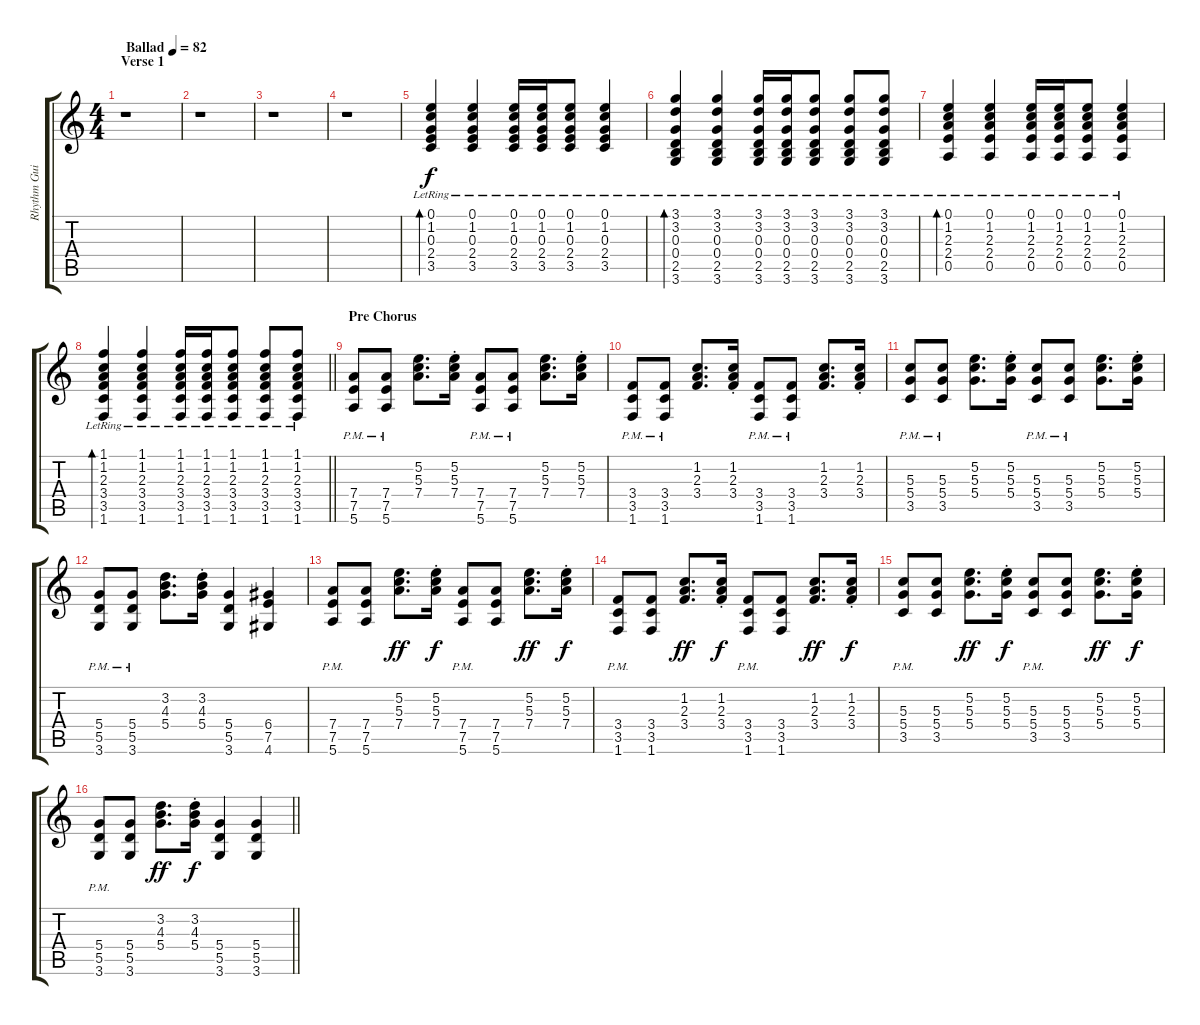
\track ("Rhythm Guitar" "Rhythm Gui") {instrument acousticguitarsteel}
\staff {score tabs}
\tuning (E4 B3 G3 D3 A2 E2) {hide}
\ts (4 4)
\section ("" "Verse 1")
\tempo (82 "Ballad")
\clef g2
\ks c
r.1{dy f instrument acousticguitarsteel} |
r.1 |
r.1 |
r.1 |
(0.1{lr} 1.2{lr} 0.3{lr} 2.4{lr} 3.5{lr}).4{bd 60} (0.1{lr} 1.2{lr} 0.3{lr} 2.4{lr} 3.5{lr}).4 (0.1{lr} 1.2{lr} 0.3{lr} 2.4{lr} 3.5{lr}).16 (0.1{lr} 1.2{lr} 0.3{lr} 2.4{lr} 3.5{lr}).16 (0.1{lr} 1.2{lr} 0.3{lr} 2.4{lr} 3.5{lr}).8 (0.1{lr} 1.2{lr} 0.3{lr} 2.4{lr} 3.5{lr}).4 |
(3.1{lr} 3.2{lr} 0.3{lr} 0.4{lr} 2.5{lr} 3.6{lr}).4{bd 60} (3.1{lr} 3.2{lr} 0.3{lr} 0.4{lr} 2.5{lr} 3.6{lr}).4 (3.1{lr} 3.2{lr} 0.3{lr} 0.4{lr} 2.5{lr} 3.6{lr}).16 (3.1{lr} 3.2{lr} 0.3{lr} 0.4{lr} 2.5{lr} 3.6{lr}).16 (3.1{lr} 3.2{lr} 0.3{lr} 0.4{lr} 2.5{lr} 3.6{lr}).8 (3.1{lr} 3.2{lr} 0.3{lr} 0.4{lr} 2.5{lr} 3.6{lr}).8 (3.1{lr} 3.2{lr} 0.3{lr} 0.4{lr} 2.5{lr} 3.6{lr}).8 |
(0.1{lr} 1.2{lr} 2.3{lr} 2.4{lr} 0.5{lr}).4{bd 60} (0.1{lr} 1.2{lr} 2.3{lr} 2.4{lr} 0.5{lr}).4 (0.1{lr} 1.2{lr} 2.3{lr} 2.4{lr} 0.5{lr}).16 (0.1{lr} 1.2{lr} 2.3{lr} 2.4{lr} 0.5{lr}).16 (0.1{lr} 1.2{lr} 2.3{lr} 2.4{lr} 0.5{lr}).8 (0.1{lr} 1.2{lr} 2.3{lr} 2.4{lr} 0.5{lr}).4 |
\barLineRight lightlight
(1.1{lr} 1.2{lr} 2.3{lr} 3.4{lr} 3.5{lr} 1.6{lr}).4{bd 60} (1.1{lr} 1.2{lr} 2.3{lr} 3.4{lr} 3.5{lr} 1.6{lr}).4 (1.1{lr} 1.2{lr} 2.3{lr} 3.4{lr} 3.5{lr} 1.6{lr}).16 (1.1{lr} 1.2{lr} 2.3{lr} 3.4{lr} 3.5{lr} 1.6{lr}).16 (1.1{lr} 1.2{lr} 2.3{lr} 3.4{lr} 3.5{lr} 1.6{lr}).8 (1.1{lr} 1.2{lr} 2.3{lr} 3.4{lr} 3.5{lr} 1.6{lr}).8 (1.1{lr} 1.2{lr} 2.3{lr} 3.4{lr} 3.5{lr} 1.6{lr}).8 |
\section ("" "Pre Chorus")
(7.4{pm} 7.5{pm} 5.6{pm}).8{instrument overdrivenguitar} (7.4{pm} 7.5{pm} 5.6{pm}).8 (5.2 5.3 7.4).8{d} (5.2{st} 5.3{st} 7.4{st}).16 (7.4{pm} 7.5{pm} 5.6{pm}).8 (7.4{pm} 7.5{pm} 5.6{pm}).8 (5.2 5.3 7.4).8{d} (5.2{st} 5.3{st} 7.4{st}).16 |
(3.4{pm} 3.5{pm} 1.6{pm}).8 (3.4{pm} 3.5{pm} 1.6{pm}).8 (1.2 2.3 3.4).8{d} (1.2{st} 2.3{st} 3.4{st}).16 (3.4{pm} 3.5{pm} 1.6{pm}).8 (3.4{pm} 3.5{pm} 1.6{pm}).8 (1.2 2.3 3.4).8{d} (1.2{st} 2.3{st} 3.4{st}).16 |
(5.3{pm} 5.4{pm} 3.5{pm}).8 (5.3{pm} 5.4{pm} 3.5{pm}).8 (5.2 5.3 5.4).8{d} (5.2{st} 5.3{st} 5.4{st}).16 (5.3{pm} 5.4{pm} 3.5{pm}).8 (5.3{pm} 5.4{pm} 3.5{pm}).8 (5.2 5.3 5.4).8{d} (5.2{st} 5.3{st} 5.4{st}).16 |
(5.4{pm} 5.5{pm} 3.6{pm}).8 (5.4{pm} 5.5{pm} 3.6{pm}).8 (3.2 4.3 5.4).8{d} (3.2{st} 4.3{st} 5.4{st}).16 (5.4 5.5 3.6).4 (6.4 7.5 4.6).4 |
(7.4{pm} 7.5{pm} 5.6{pm}).8 (7.4 7.5 5.6).8 (5.2 5.3 7.4).8{d dy ff} (5.2{st} 5.3{st} 7.4{st}).16{dy f} (7.4{pm} 7.5{pm} 5.6{pm}).8 (7.4 7.5 5.6).8 (5.2 5.3 7.4).8{d dy ff} (5.2{st} 5.3{st} 7.4{st}).16{dy f} |
(3.4{pm} 3.5{pm} 1.6{pm}).8 (3.4 3.5 1.6).8 (1.2 2.3 3.4).8{d dy ff} (1.2{st} 2.3{st} 3.4{st}).16{dy f} (3.4{pm} 3.5{pm} 1.6{pm}).8 (3.4 3.5 1.6).8 (1.2 2.3 3.4).8{d dy ff} (1.2{st} 2.3{st} 3.4{st}).16{dy f} |
(5.3{pm} 5.4{pm} 3.5{pm}).8 (5.3 5.4 3.5).8 (5.2 5.3 5.4).8{d dy ff} (5.2{st} 5.3{st} 5.4{st}).16{dy f} (5.3{pm} 5.4{pm} 3.5{pm}).8 (5.3 5.4 3.5).8 (5.2 5.3 5.4).8{d dy ff} (5.2{st} 5.3{st} 5.4{st}).16{dy f} |
\barLineRight lightlight
(5.4{pm} 5.5{pm} 3.6{pm}).8 (5.4 5.5 3.6).8 (3.2 4.3 5.4).8{d dy ff} (3.2{st} 4.3{st} 5.4{st}).16{dy f} (5.4 5.5 3.6).4 (5.4 5.5 3.6).4
